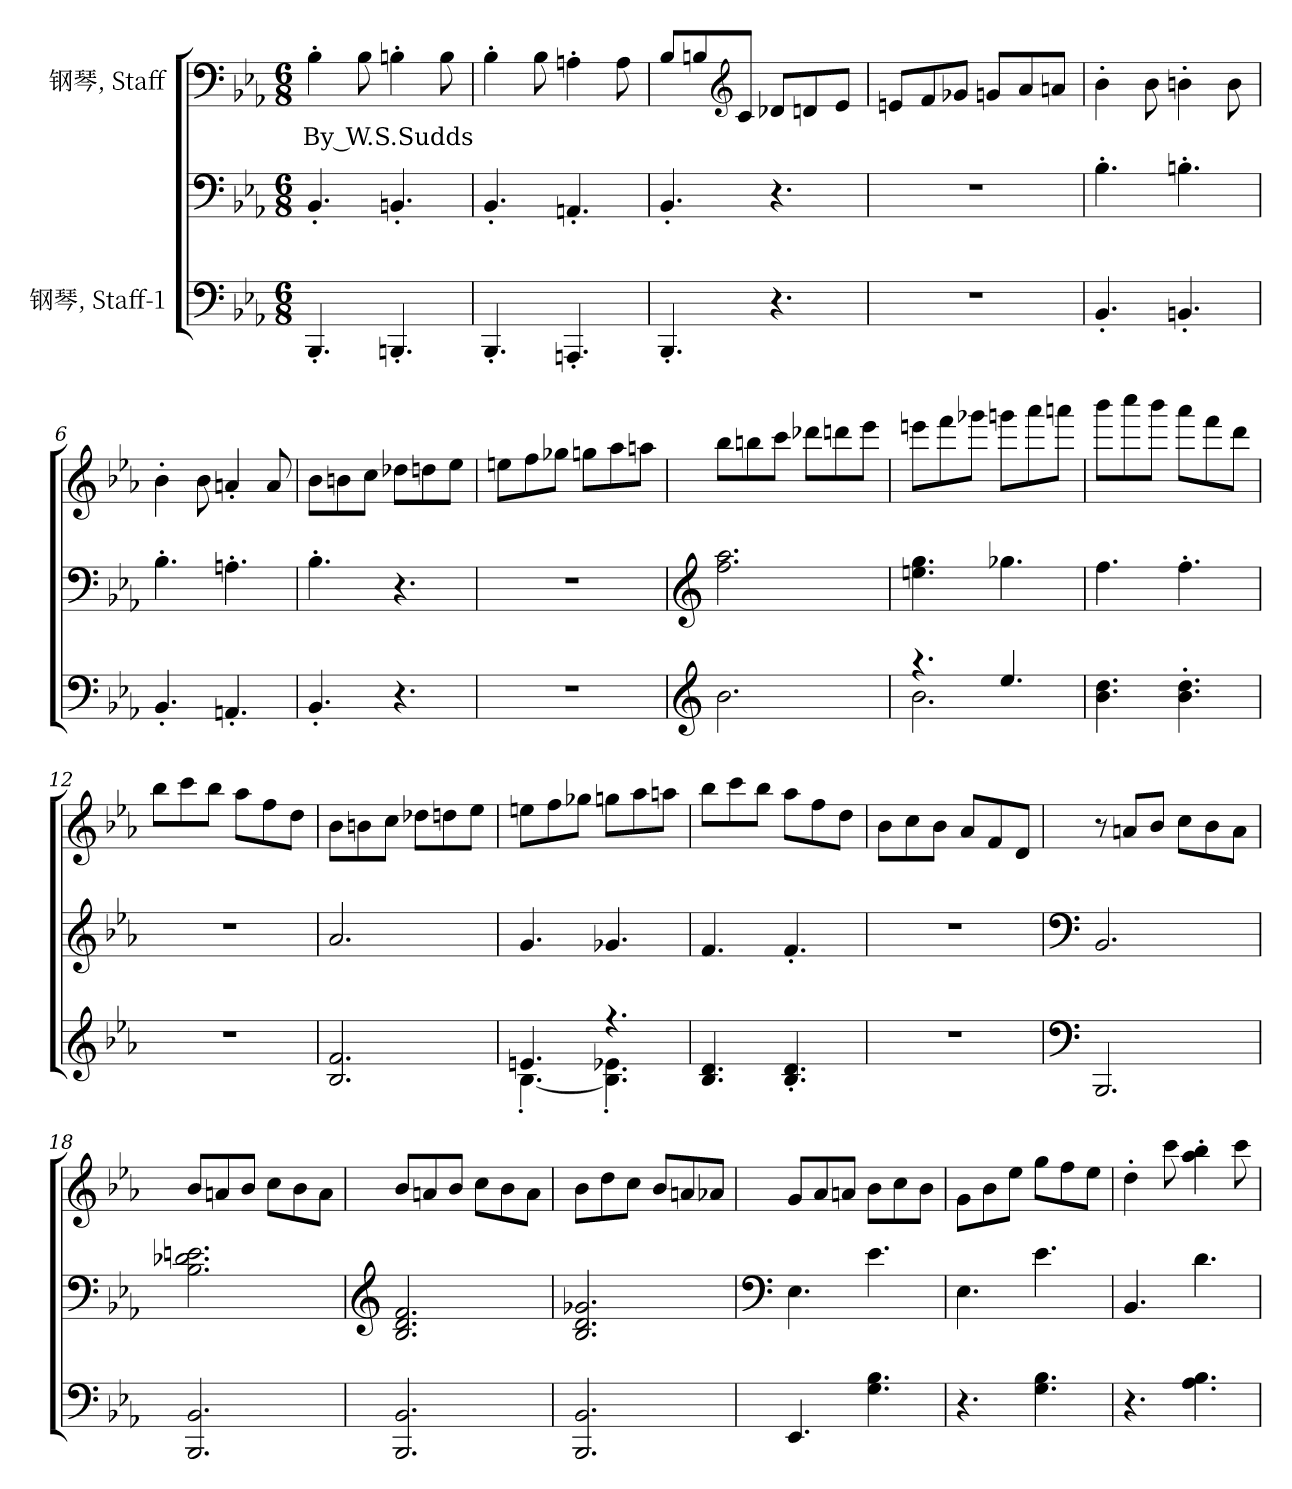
**kern	**kern	**kern	**text
*part2	*part2	*part1	*part1
*staff3	*staff2	*staff1	*staff1
*I"钢琴, Staff-1	*	*I"钢琴, Staff	*
*clefF4	*clefF4	*clefF4	*
*k[b-e-a-]	*k[b-e-a-]	*k[b-e-a-]	*
*M6/8	*M6/8	*M6/8	*
*MM215	*MM215	*MM215	*
=1	=1	=1	=1
4.BBB-'/	4.BB-'/	4B-'\	By W.S.Sudds
.	.	8B-\	.
4.BBBn'/	4.BBn'/	4Bn'\	.
.	.	8B\	.
=2	=2	=2	=2
4.BBB-'/	4.BB-'/	4B-'\	.
.	.	8B-\	.
4.AAAn'/	4.AAn'/	4An'\	.
.	.	8A\	.
=3	=3	=3	=3
4.BBB-'/	4.BB-'/	8B-/L	.
.	.	8Bn/	.
*	*	*clefG2	*
.	.	8c/J	.
4.r	4.r	8d-X/L	.
.	.	8dn/	.
.	.	8e-/J	.
=4	=4	=4	=4
2.r	2.r	8en/L	.
.	.	8f/	.
.	.	8g-X/J	.
.	.	8gn/L	.
.	.	8a-/	.
.	.	8an/J	.
!!LO:LB:g=z
=5	=5	=5	=5
4.BB-'/	4.B-'\	4b-'\	.
.	.	8b-\	.
4.BBn'/	4.Bn'\	4bn'\	.
.	.	8b\	.
=6	=6	=6	=6
4.BB-'/	4.B-'\	4b-'\	.
.	.	8b-\	.
4.AAn'/	4.An'\	4an'/	.
.	.	8a/	.
=7	=7	=7	=7
4.BB-'/	4.B-'\	8b-\L	.
.	.	8bn\	.
.	.	8cc\J	.
4.r	4.r	8dd-X\L	.
.	.	8ddn\	.
.	.	8ee-\J	.
=8	=8	=8	=8
2.r	2.r	8een\L	.
.	.	8ff\	.
.	.	8gg-X\J	.
.	.	8ggn\L	.
.	.	8aa-\	.
.	.	8aan\J	.
=9	=9	=9	=9
*clefG2	*clefG2	*	*
2.b-\	2.ff\ 2.aa-\	8bb-\L	.
.	.	8bbn\	.
.	.	8ccc\J	.
.	.	8ddd-X\L	.
.	.	8dddn\	.
.	.	8eee-\J	.
!!LO:LB:g=z
=10	=10	=10	=10
*^	*	*	*
4.r	2.b-\	4.een\ 4.gg\	8eeen\L	.
.	.	.	8fff\	.
.	.	.	8ggg-X\J	.
4.ee-/	.	4.gg-X\	8gggn\L	.
.	.	.	8aaa-\	.
.	.	.	8aaan\J	.
*v	*v	*	*	*
=11	=11	=11	=11
4.b-\ 4.dd\	4.ff\	8bbb-\L	.
.	.	8cccc\	.
.	.	8bbb-\J	.
4.b-\' 4.dd\'	4.ff'\	8aaa-\L	.
.	.	8fff\	.
.	.	8ddd\J	.
=12	=12	=12	=12
2.r	2.r	8bb-\L	.
.	.	8ccc\	.
.	.	8bb-\J	.
.	.	8aa-\L	.
.	.	8ff\	.
.	.	8dd\J	.
=13	=13	=13	=13
2.B-/ 2.f/	2.a-/	8b-\L	.
.	.	8bn\	.
.	.	8cc\J	.
.	.	8dd-X\L	.
.	.	8ddn\	.
.	.	8ee-\J	.
!!LO:LB:g=z
=14	=14	=14	=14
*^	*	*	*
4.en/	[4.B-'\	4.g/	8een\L	.
.	.	.	8ff\	.
.	.	.	8gg-X\J	.
4.r	4.B-\]' 4.e-X\'	4.g-X/	8ggn\L	.
.	.	.	8aa-\	.
.	.	.	8aan\J	.
*v	*v	*	*	*
=15	=15	=15	=15
4.B-/ 4.d/	4.f/	8bb-\L	.
.	.	8ccc\	.
.	.	8bb-\J	.
4.B-/' 4.d/'	4.f'/	8aa-\L	.
.	.	8ff\	.
.	.	8dd\J	.
=16	=16	=16	=16
2.r	2.r	8b-\L	.
.	.	8cc\	.
.	.	8b-\J	.
.	.	8a-/L	.
.	.	8f/	.
.	.	8d/J	.
=17	=17	=17	=17
*clefF4	*clefF4	*	*
2.BBB-/	2.BB-/	8r	.
.	.	8an/L	.
.	.	8b-/J	.
.	.	8cc\L	.
.	.	8b-\	.
.	.	8a\J	.
=18	=18	=18	=18
2.BBB-/ 2.BB-/	2.B-\ 2.d-X\ 2.en\	8b-/L	.
.	.	8an/	.
.	.	8b-/J	.
.	.	8cc\L	.
.	.	8b-\	.
.	.	8a\J	.
!!LO:PB:g=z
=19	=19	=19	=19
*	*clefG2	*	*
2.BBB-/ 2.BB-/	2.B-/ 2.d/ 2.f/	8b-/L	.
.	.	8an/	.
.	.	8b-/J	.
.	.	8cc\L	.
.	.	8b-\	.
.	.	8a\J	.
=20	=20	=20	=20
2.BBB-/ 2.BB-/	2.B-/ 2.d/ 2.g-X/	8b-\L	.
.	.	8dd\	.
.	.	8cc\J	.
.	.	8b-/L	.
.	.	8an/	.
.	.	8a-X/J	.
=21	=21	=21	=21
*	*clefF4	*	*
4.EE-/	4.E-\	8g/L	.
.	.	8a-/	.
.	.	8an/J	.
4.G\ 4.B-\	4.e-\	8b-\L	.
.	.	8cc\	.
.	.	8b-\J	.
=22	=22	=22	=22
4.r	4.E-\	8g\L	.
.	.	8b-\	.
.	.	8ee-\J	.
4.G\ 4.B-\	4.e-\	8gg\L	.
.	.	8ff\	.
.	.	8ee-\J	.
=23	=23	=23	=23
4.r	4.BB-/	4dd'\	.
.	.	8ccc\	.
4.A-\ 4.B-\	4.d\	4aa-\' 4bb-\'	.
.	.	8ccc\	.
=	=	=	=
*-	*-	*-	*-
